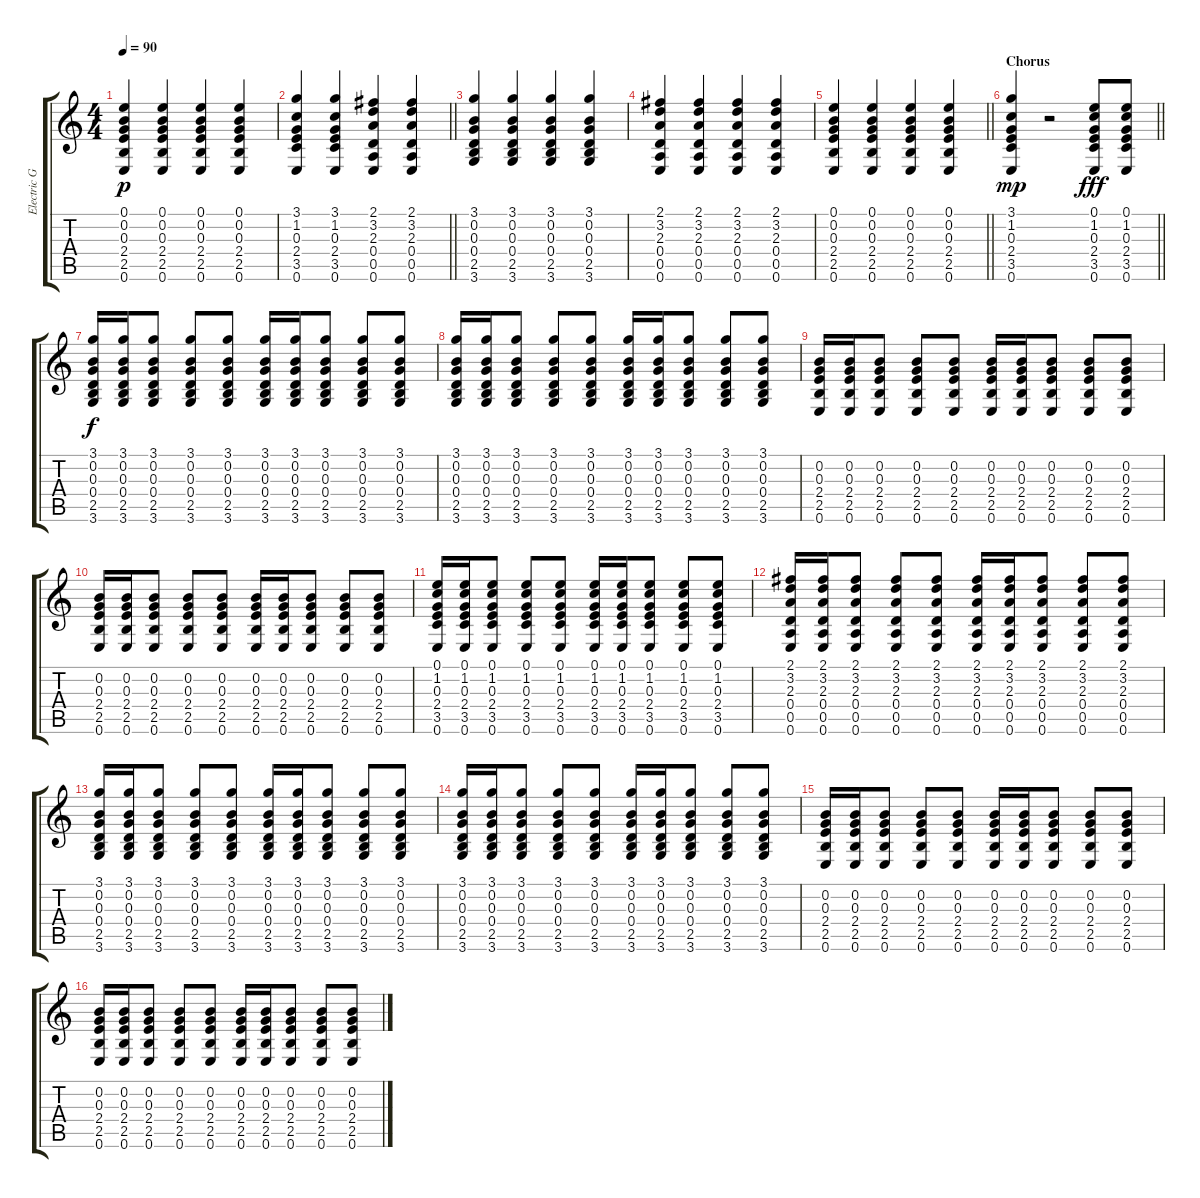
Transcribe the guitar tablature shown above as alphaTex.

\track ("Electric Guitar" "Electric G") {instrument overdrivenguitar}
\staff {score tabs}
\tuning (E4 B3 G3 D3 A2 E2) {hide}
\ts (4 4)
\tempo 90
\clef g2
\ks c
(0.1 0.2 0.3 2.4 2.5 0.6).4{dy p} (0.1 0.2 0.3 2.4 2.5 0.6).4 (0.1 0.2 0.3 2.4 2.5 0.6).4 (0.1 0.2 0.3 2.4 2.5 0.6).4 |
\barLineRight lightlight
(3.1 1.2 0.3 2.4 3.5 0.6).4 (3.1 1.2 0.3 2.4 3.5 0.6).4 (2.1 3.2 2.3 0.4 0.5 0.6).4 (2.1 3.2 2.3 0.4 0.5 0.6).4 |
(3.1 0.2 0.3 0.4 2.5 3.6).4 (3.1 0.2 0.3 0.4 2.5 3.6).4 (3.1 0.2 0.3 0.4 2.5 3.6).4 (3.1 0.2 0.3 0.4 2.5 3.6).4 |
(2.1 3.2 2.3 0.4 0.5 0.6).4 (2.1 3.2 2.3 0.4 0.5 0.6).4 (2.1 3.2 2.3 0.4 0.5 0.6).4 (2.1 3.2 2.3 0.4 0.5 0.6).4 |
\barLineRight lightlight
(0.1 0.2 0.3 2.4 2.5 0.6).4 (0.1 0.2 0.3 2.4 2.5 0.6).4 (0.1 0.2 0.3 2.4 2.5 0.6).4 (0.1 0.2 0.3 2.4 2.5 0.6).4 |
\section ("" "Chorus")
\barLineRight lightlight
(3.1 1.2 0.3 2.4 3.5 0.6).4{dy mp} r.2 (0.1 1.2 0.3 2.4 3.5 0.6).8{dy fff} (0.1 1.2 0.3 2.4 3.5 0.6).8 |
(3.1 0.2 0.3 0.4 2.5 3.6).16{dy f} (3.1 0.2 0.3 0.4 2.5 3.6).16 (3.1 0.2 0.3 0.4 2.5 3.6).8 (3.1 0.2 0.3 0.4 2.5 3.6).8 (3.1 0.2 0.3 0.4 2.5 3.6).8 (3.1 0.2 0.3 0.4 2.5 3.6).16 (3.1 0.2 0.3 0.4 2.5 3.6).16 (3.1 0.2 0.3 0.4 2.5 3.6).8 (3.1 0.2 0.3 0.4 2.5 3.6).8 (3.1 0.2 0.3 0.4 2.5 3.6).8 |
(3.1 0.2 0.3 0.4 2.5 3.6).16 (3.1 0.2 0.3 0.4 2.5 3.6).16 (3.1 0.2 0.3 0.4 2.5 3.6).8 (3.1 0.2 0.3 0.4 2.5 3.6).8 (3.1 0.2 0.3 0.4 2.5 3.6).8 (3.1 0.2 0.3 0.4 2.5 3.6).16 (3.1 0.2 0.3 0.4 2.5 3.6).16 (3.1 0.2 0.3 0.4 2.5 3.6).8 (3.1 0.2 0.3 0.4 2.5 3.6).8 (3.1 0.2 0.3 0.4 2.5 3.6).8 |
(0.2 0.3 2.4 2.5 0.6).16 (0.2 0.3 2.4 2.5 0.6).16 (0.2 0.3 2.4 2.5 0.6).8 (0.2 0.3 2.4 2.5 0.6).8 (0.2 0.3 2.4 2.5 0.6).8 (0.2 0.3 2.4 2.5 0.6).16 (0.2 0.3 2.4 2.5 0.6).16 (0.2 0.3 2.4 2.5 0.6).8 (0.2 0.3 2.4 2.5 0.6).8 (0.2 0.3 2.4 2.5 0.6).8 |
(0.2 0.3 2.4 2.5 0.6).16 (0.2 0.3 2.4 2.5 0.6).16 (0.2 0.3 2.4 2.5 0.6).8 (0.2 0.3 2.4 2.5 0.6).8 (0.2 0.3 2.4 2.5 0.6).8 (0.2 0.3 2.4 2.5 0.6).16 (0.2 0.3 2.4 2.5 0.6).16 (0.2 0.3 2.4 2.5 0.6).8 (0.2 0.3 2.4 2.5 0.6).8 (0.2 0.3 2.4 2.5 0.6).8 |
(0.1 1.2 0.3 2.4 3.5 0.6).16 (0.1 1.2 0.3 2.4 3.5 0.6).16 (0.1 1.2 0.3 2.4 3.5 0.6).8 (0.1 1.2 0.3 2.4 3.5 0.6).8 (0.1 1.2 0.3 2.4 3.5 0.6).8 (0.1 1.2 0.3 2.4 3.5 0.6).16 (0.1 1.2 0.3 2.4 3.5 0.6).16 (0.1 1.2 0.3 2.4 3.5 0.6).8 (0.1 1.2 0.3 2.4 3.5 0.6).8 (0.1 1.2 0.3 2.4 3.5 0.6).8 |
(2.1 3.2 2.3 0.4 0.5 0.6).16 (2.1 3.2 2.3 0.4 0.5 0.6).16 (2.1 3.2 2.3 0.4 0.5 0.6).8 (2.1 3.2 2.3 0.4 0.5 0.6).8 (2.1 3.2 2.3 0.4 0.5 0.6).8 (2.1 3.2 2.3 0.4 0.5 0.6).16 (2.1 3.2 2.3 0.4 0.5 0.6).16 (2.1 3.2 2.3 0.4 0.5 0.6).8 (2.1 3.2 2.3 0.4 0.5 0.6).8 (2.1 3.2 2.3 0.4 0.5 0.6).8 |
(3.1 0.2 0.3 0.4 2.5 3.6).16 (3.1 0.2 0.3 0.4 2.5 3.6).16 (3.1 0.2 0.3 0.4 2.5 3.6).8 (3.1 0.2 0.3 0.4 2.5 3.6).8 (3.1 0.2 0.3 0.4 2.5 3.6).8 (3.1 0.2 0.3 0.4 2.5 3.6).16 (3.1 0.2 0.3 0.4 2.5 3.6).16 (3.1 0.2 0.3 0.4 2.5 3.6).8 (3.1 0.2 0.3 0.4 2.5 3.6).8 (3.1 0.2 0.3 0.4 2.5 3.6).8 |
(3.1 0.2 0.3 0.4 2.5 3.6).16 (3.1 0.2 0.3 0.4 2.5 3.6).16 (3.1 0.2 0.3 0.4 2.5 3.6).8 (3.1 0.2 0.3 0.4 2.5 3.6).8 (3.1 0.2 0.3 0.4 2.5 3.6).8 (3.1 0.2 0.3 0.4 2.5 3.6).16 (3.1 0.2 0.3 0.4 2.5 3.6).16 (3.1 0.2 0.3 0.4 2.5 3.6).8 (3.1 0.2 0.3 0.4 2.5 3.6).8 (3.1 0.2 0.3 0.4 2.5 3.6).8 |
(0.2 0.3 2.4 2.5 0.6).16 (0.2 0.3 2.4 2.5 0.6).16 (0.2 0.3 2.4 2.5 0.6).8 (0.2 0.3 2.4 2.5 0.6).8 (0.2 0.3 2.4 2.5 0.6).8 (0.2 0.3 2.4 2.5 0.6).16 (0.2 0.3 2.4 2.5 0.6).16 (0.2 0.3 2.4 2.5 0.6).8 (0.2 0.3 2.4 2.5 0.6).8 (0.2 0.3 2.4 2.5 0.6).8 |
(0.2 0.3 2.4 2.5 0.6).16 (0.2 0.3 2.4 2.5 0.6).16 (0.2 0.3 2.4 2.5 0.6).8 (0.2 0.3 2.4 2.5 0.6).8 (0.2 0.3 2.4 2.5 0.6).8 (0.2 0.3 2.4 2.5 0.6).16 (0.2 0.3 2.4 2.5 0.6).16 (0.2 0.3 2.4 2.5 0.6).8 (0.2 0.3 2.4 2.5 0.6).8 (0.2 0.3 2.4 2.5 0.6).8
